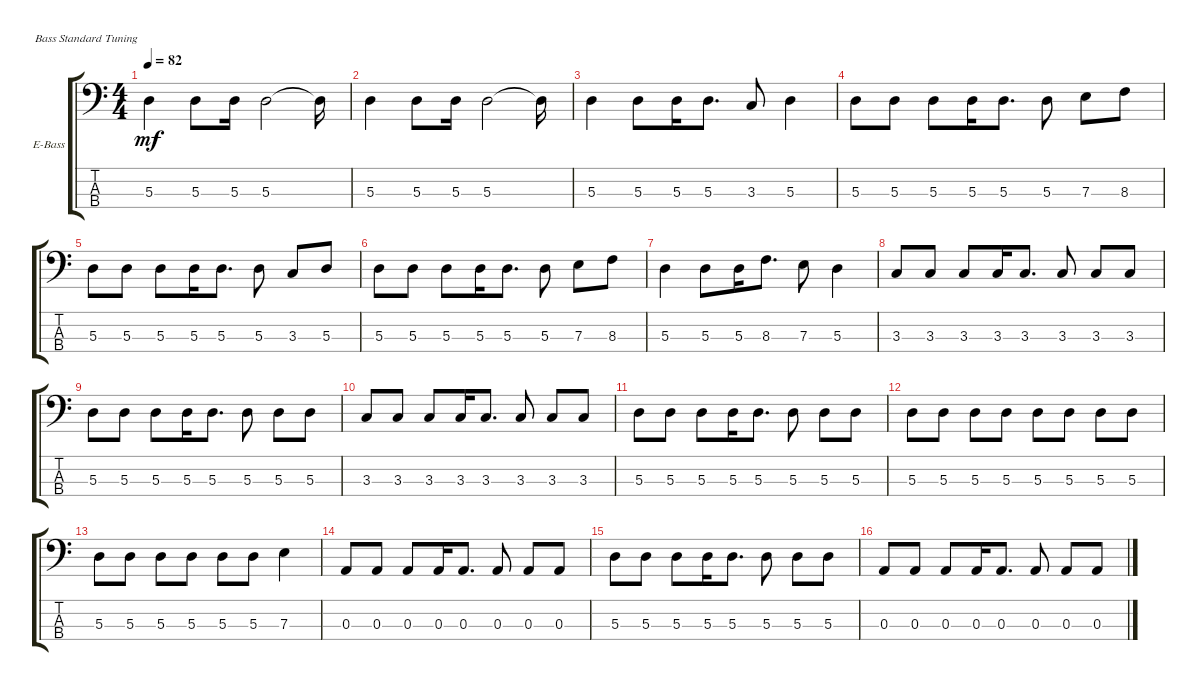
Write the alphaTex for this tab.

\bracketExtendMode groupsimilarinstruments
\firstSystemTrackNameOrientation horizontal
\otherSystemsTrackNameOrientation horizontal
\track ("Electric Bass" "E-Bass") {multiBarRest instrument electricbassfinger}
\staff {score tabs}
\tuning (G2 D2 A1 E1)
\ts (4 4)
\tempo 82
\clef f4
\ks c
5.3.4{dy mf} 5.3.8 5.3.16 5.3.2 5.3{t}.16 |
5.3.4 5.3.8 5.3.16 5.3.2 5.3{t}.16 |
5.3.4 5.3.8 5.3.16 5.3.8{d} 3.3.8 5.3.4 |
5.3.8 5.3.8 5.3.8 5.3.16 5.3.8{d} 5.3.8 7.3.8 8.3.8 |
5.3.8 5.3.8 5.3.8 5.3.16 5.3.8{d} 5.3.8 3.3.8 5.3.8 |
5.3.8 5.3.8 5.3.8 5.3.16 5.3.8{d} 5.3.8 7.3.8 8.3.8 |
5.3.4 5.3.8 5.3.16 8.3.8{d} 7.3.8 5.3.4 |
3.3.8 3.3.8 3.3.8 3.3.16 3.3.8{d} 3.3.8 3.3.8 3.3.8 |
5.3.8 5.3.8 5.3.8 5.3.16 5.3.8{d} 5.3.8 5.3.8 5.3.8 |
3.3.8 3.3.8 3.3.8 3.3.16 3.3.8{d} 3.3.8 3.3.8 3.3.8 |
5.3.8 5.3.8 5.3.8 5.3.16 5.3.8{d} 5.3.8 5.3.8 5.3.8 |
5.3.8 5.3.8 5.3.8 5.3.8 5.3.8 5.3.8 5.3.8 5.3.8 |
5.3.8 5.3.8 5.3.8 5.3.8 5.3.8 5.3.8 7.3.4 |
0.3.8 0.3.8 0.3.8 0.3.16 0.3.8{d} 0.3.8 0.3.8 0.3.8 |
5.3.8 5.3.8 5.3.8 5.3.16 5.3.8{d} 5.3.8 5.3.8 5.3.8 |
0.3.8 0.3.8 0.3.8 0.3.16 0.3.8{d} 0.3.8 0.3.8 0.3.8
